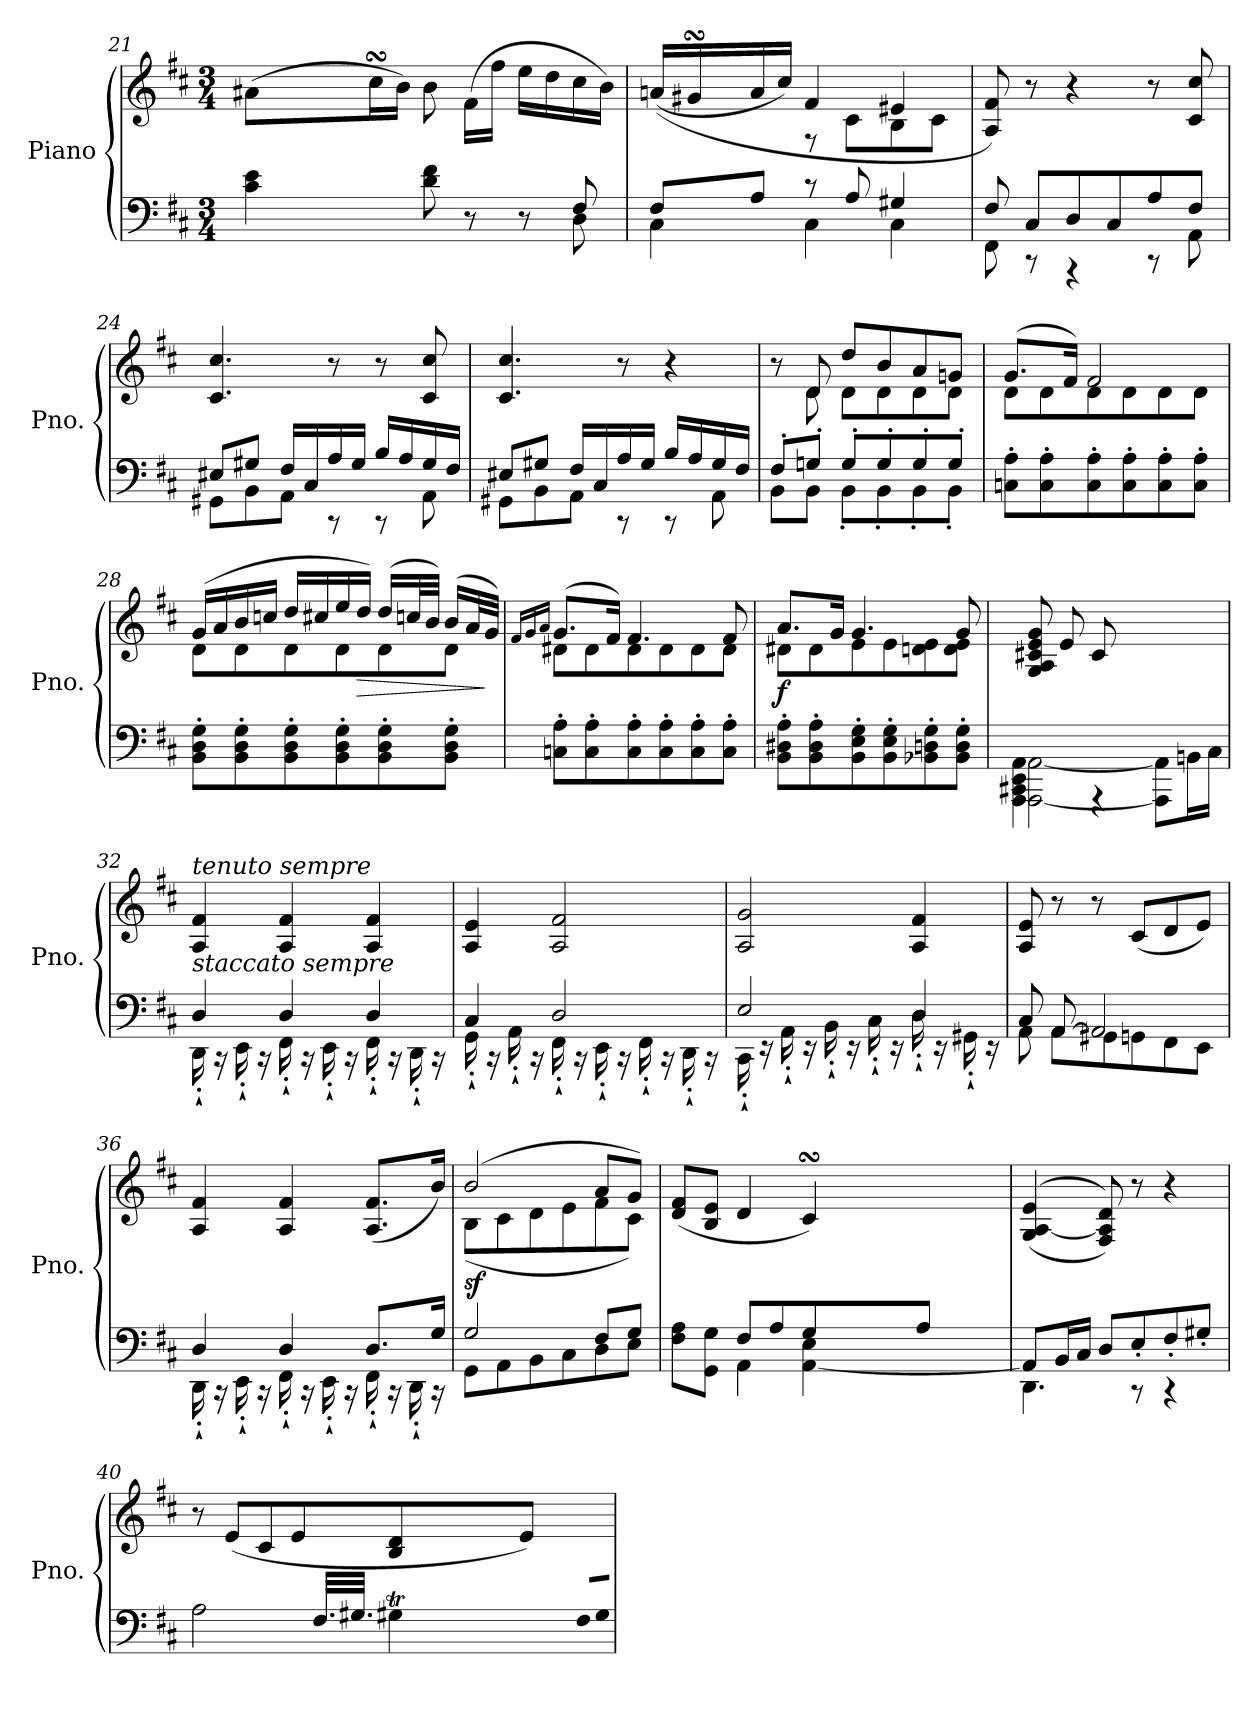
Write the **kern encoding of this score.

**kern	**kern	**dynam
*part1	*part1	*part1
*staff2	*staff1	*staff1/2
*I"Piano	*	*
*I'Pno.	*	*
*clefF4	*clefG2	*
*k[f#c#]	*k[f#c#]	*
*M3/4	*M3/4	*
=21	=21	=21
*^	*^	*
4c#\ 4e\	8ryy	(>8a#X\L	16a#!yy	.
.	.	.	64b!yy	.
.	.	.	64a#!yy	.
.	.	.	64g#i!yy	.
.	.	.	64a#!yy	.
*v	*v	*	*	*
.	16cc#sSsS\L	2ryy	.
.	16b\JJ)	.	.
8d\ 8f#\	8b\	.	.
8r	(>16f#\LL	.	.
.	16ff#\JJ	.	.
8r	16ee\LL	.	.
.	16dd\	.	.
*^	*	*	*
8F#/	8D\	16cc#\	8ryy	.
.	.	16b\JJ)	.	.
!!LO:PB:g=z
=22	=22	=22	=22	=22
*	*	*	*^	*
8F#/L	4C#\	(<(>16an/LL	4ryy	16ryy	.
*	*	*	*	*Xtuplet	*
.	.	16g#XsSsS/	.	48b!yy	.
.	.	.	.	48a!yy	.
.	.	.	.	48g#!yy	.
8A/J	.	16a/	.	2ryy	.
.	.	16cc#/JJ)	.	.	.
8r	4C#\	4f#/	8rF	.	.
8A/	.	.	8c#\L	.	.
4G#X/	4C#\	4e#X/	8B\	.	.
.	.	.	8c#\J	8ryy	.
*	*	*v	*v	*v	*
=23	=23	=23	=23
8F#/	8FF#\	8A/ 8f#/)	.
8C#/L	8rCC	8r	.
8D/	4rAAA	4r	.
8C#/	.	.	.
8A/	8rCC	8r	.
8F#/J	8AA\	8c#/ 8cc#/	.
=24	=24	=24	=24
8E#X/L	8GG#X\L	4.c#/ 4.cc#/	.
8G#X/J	8BB\	.	.
16F#/LL	8AA\J	.	.
16C#/	.	.	.
16A/	8rCC	8r	.
16G#/JJ	.	.	.
16B/LL	8rCC	8r	.
16A/	.	.	.
16G#/	8AA\	8c#/ 8cc#/	.
16F#/JJ	.	.	.
!!LO:PB:g=z
=25	=25	=25	=25
8E#X/L	8GG#X\L	4.c#/ 4.cc#/	.
8G#X/J	8BB\	.	.
16F#/LL	8AA\J	.	.
16C#/	.	.	.
16A/	8rCC	8r	.
16G#/JJ	.	.	.
16B/LL	8rCC	4r	.
16A/	.	.	.
16G#/	8AA\	.	.
16F#/JJ	.	.	.
=26	=26	=26	=26
*	*	*^	*
8F#'/L	8BB\L	8r	8ryy	.
8Gn'/J	8BB\J	8d/	8d\	.
8G'/L	8BB'\L	8dd/L	8d\L	.
8G'/	8BB'\	8b/	8d\	.
8G'/	8BB'\	8a/	8d\	.
8G'/J	8BB'\J	8gn/J	8d\J	.
*v	*v	*	*	*
=27	=27	=27	=27
8Cn\' 8A\'L	(>8.g/L	8d\L	.
8C\' 8A\'	.	8d\	.
.	16f#/Jk)	.	.
8C\' 8A\'	2f#/	8d\	.
8C\' 8A\'	.	8d\	.
8C\' 8A\'	.	8d\	.
8C\' 8A\'J	.	8d\J	.
=28	=28	=28	=28
8BB\' 8D\' 8G\'L	(>16g/LL	8d\L	.
.	16a/	.	.
8BB\' 8D\' 8G\'	16b/	8d\	.
.	16ccn/JJ	.	.
8BB\' 8D\' 8G\'	16dd/LL	8d\	.
.	16cc#X/	.	.
8BB\' 8D\' 8G\'	16ee/	8d\	.
!	!	!	!LO:HP:b
.	16dd/JJ)	.	>
8BB\' 8D\' 8G\'	(>16dd/LL	8d\	.
.	32ccn/L	.	.
.	32b/JJJ)	.	.
8BB\' 8D\' 8G\'J	(>16b/LL	8d\J	.
.	32a/L	.	.
.	32g/JJJ)	.	]
!!LO:PB:g=z	!!
=29	=29	=29	=29
.	16qf#/LL	.	.
.	16qg/	.	.
.	16qa/JJ	.	.
8Cn\' 8A\'L	(>8.g/L	8d#X\L	.
8C\' 8A\'	.	8d#\	.
.	16f#/Jk)	.	.
8C\' 8A\'	4.f#/	8d#\	.
8C\' 8A\'	.	8d#\	.
8C\' 8A\'	.	8d#\	.
8C\' 8A\'J	8f#/	8d#\J	.
=30	=30	=30	=30
!	!	!	!LO:DY:b
8BB\' 8D#X\' 8A\'L	8.a/L	8d#X\L	f
8BB\' 8D#\' 8A\'	.	8d#\	.
.	16g/Jk	.	.
8BB\' 8E\' 8G\'	4.g/	8e\	.
8BB\' 8E\' 8G\'	.	8e\	.
8BB-X\' 8Dn\' 8G\'	.	8dn\ 8e\	.
8BB-\' 8D\' 8G\'J	8g/	8d\ 8e\J	.
*	*v	*v	*
=31	=31	=31
*^	*	*
*	*^	*	*
4.ryy	[2AAA\ [2AA\	4AAA\ 4CC#X\ 4EE\ 4AA\	(>8G/ 8A/ 8c#X/ 8e/ 8g/L	.
.	.	.	8e/	.
.	.	4rAAA	8c#/	.
8A/	.	.	4.ryy	.
8G/	8AAA\] 8AA\]L	4ryy	.	.
8E/J)	16BBn\L	.	.	.
.	16C#\JJ	.	.	.
!!LO:PB:g=z
=32	=32	=32	=32	=32
!	!	!	!LO:TX:a:i:t=tenuto sempre	!
!LO:TX:a:i:t=staccato sempre	!	!	!	!
4D/	16DD'`\	16ryy	4A/ 4f#/	.
.	16ryy	16rCC	.	.
.	16EE'`\	16ryy	.	.
.	16ryy	16rCC	.	.
4D/	16FF#'`\	16ryy	4A/ 4f#/	.
.	16ryy	16rCC	.	.
.	16EE'`\	16ryy	.	.
.	16ryy	16rCC	.	.
4D/	16FF#'`\	16ryy	4A/ 4f#/	.
.	16ryy	16rCC	.	.
.	16DD'`\	16ryy	.	.
.	16ryy	16rCC	.	.
=33	=33	=33	=33	=33
4C#/	16GG'`\	16ryy	4A/ 4e/	.
.	16ryy	16rCC	.	.
.	16AA'`\	16ryy	.	.
.	16ryy	16rCC	.	.
2D/	16FF#'`\	16ryy	2A/ 2f#/	.
.	16ryy	16rCC	.	.
.	16EE'`\	16ryy	.	.
.	16ryy	16rCC	.	.
.	16FF#'`\	16ryy	.	.
.	16ryy	16rCC	.	.
.	16DD'`\	16ryy	.	.
.	16ryy	16rCC	.	.
=34	=34	=34	=34	=34
2E/	16CC#'`\	16ryy	2A/ 2g/	.
.	16ryy	16rEE	.	.
.	16AA'`\	16ryy	.	.
.	16ryy	16rEE	.	.
.	16BB'`\	16ryy	.	.
.	16ryy	16rEE	.	.
.	16C#'`\	16ryy	.	.
.	16ryy	16rEE	.	.
4D/	16D'`\	16ryy	4A/ 4f#/	.
.	16ryy	16rEE	.	.
.	16GG#X'`\	16ryy	.	.
.	16ryy	16rEE	.	.
*	*v	*v	*	*
!!LO:LB:g=z
=35	=35	=35	=35
8C#/	8AA\	8A/ 8e/	.
[8AA/	8AA\L	8r	.
2AA/]	8GG#X\	8r	.
.	8GGn\	(<8c#/L	.
.	8FF#\	8d/	.
.	8EE\J	8e/J)	.
=36	=36	=36	=36
*	*^	*	*
4D/	16DD'`\	16ryy	4A/ 4f#/	.
.	16ryy	16rCC	.	.
.	16EE'`\	16ryy	.	.
.	16ryy	16rCC	.	.
4D/	16FF#'`\	16ryy	4A/ 4f#/	.
.	16ryy	16rCC	.	.
.	16EE'`\	16ryy	.	.
.	16ryy	16rCC	.	.
8.D/L	16FF#'`\	16ryy	(<8.A/ 8.f#/L	.
.	16ryy	16rCC	.	.
.	16DD'`\	16ryy	.	.
16G/Jk	16ryy	16rCC	16b/Jk)	.
=37	=37	=37	=37	=37
*	*	*	*^	*
!	!	!	!	!	!LO:DY:b
*	*v	*v	*	*	*
2G/	8GG\L	(>2b/	(<8B\L	sf
.	8AA\	.	8c#\	.
.	8BB\	.	8d\	.
.	8C#\	.	8e\	.
8F#/L	8D\	8a/L	8f#\	.
8G/J	8E\J	8g/J)	8c#\J)	.
!!LO:LB:g=z	!!
=38	=38	=38	=38	=38
8F#\ 8A\L	4ryy	(>8d/ 8f#/L	2ryy	.
8GG\ 8G\J	.	8B/ 8e/J	.	.
8F#/L	4AA\	4d/	.	.
8A/	.	.	.	.
8G/	[4AA\ 4E\	4c#sSsS/)	48c#!yy	.
.	.	.	48d!yy	.
.	.	.	48c#!yy	.
.	.	.	48d!yy	.
.	.	.	48c#!yy	.
.	.	.	48d!yy	.
!	!	!	!LO:N:vis=32	!
8A/J	.	.	960%17c#!yy	.
!	!	!	!LO:N:vis=32	!
.	.	.	960%17d!yy	.
!	!	!	!LO:N:vis=32	!
.	.	.	960%17c#!yy	.
!	!	!	!LO:N:vis=16	!
.	.	.	640%23B!yy	.
!	!	!	!LO:N:vis=16	!
.	.	.	640%23c#!yy	.
*	*	*v	*v	*
=39	=39	=39	=39
4.DD\	8AA/L]	(>(<4G/ [4A/ 4e/	.
.	16BB/L	.	.
.	16C#/JJ	.	.
.	8D/L	8F#/ 8A/] 8d/))	.
8rCC	8E'/	8r	.
4rCC	8F#'/	4r	.
.	8G#X'/J	.	.
=40	=40	=40	=40
2A\	4.ryy	8r	.
.	.	(<8e/L	.
.	.	8c#/	.
*	*Xtuplet	*	*
.	24.ryy	8e/	.
.	48.F#!/LL	.	.
.	48.G#X!/JJ	.	.
4G#Xt\	48G#!yy	8B/ 8d/	.
.	48A!yy	.	.
.	48G#!yy	.	.
.	48A!yy	.	.
.	48G#!yy	.	.
.	48A!yy	.	.
!	!LO:N:vis=32	!	!
.	960%17G#!yy	8e/J)	.
!	!LO:N:vis=32	!	!
.	960%17A!yy	.	.
!	!LO:N:vis=32	!	!
.	960%17G#!yy	.	.
!	!LO:N:vis=16	!	!
.	640%23F#!/LL	.	.
!	!LO:N:vis=16	!	!
.	640%23G#!/JJ	.	.
*v	*v	*	*
=	=	=
*-	*-	*-
